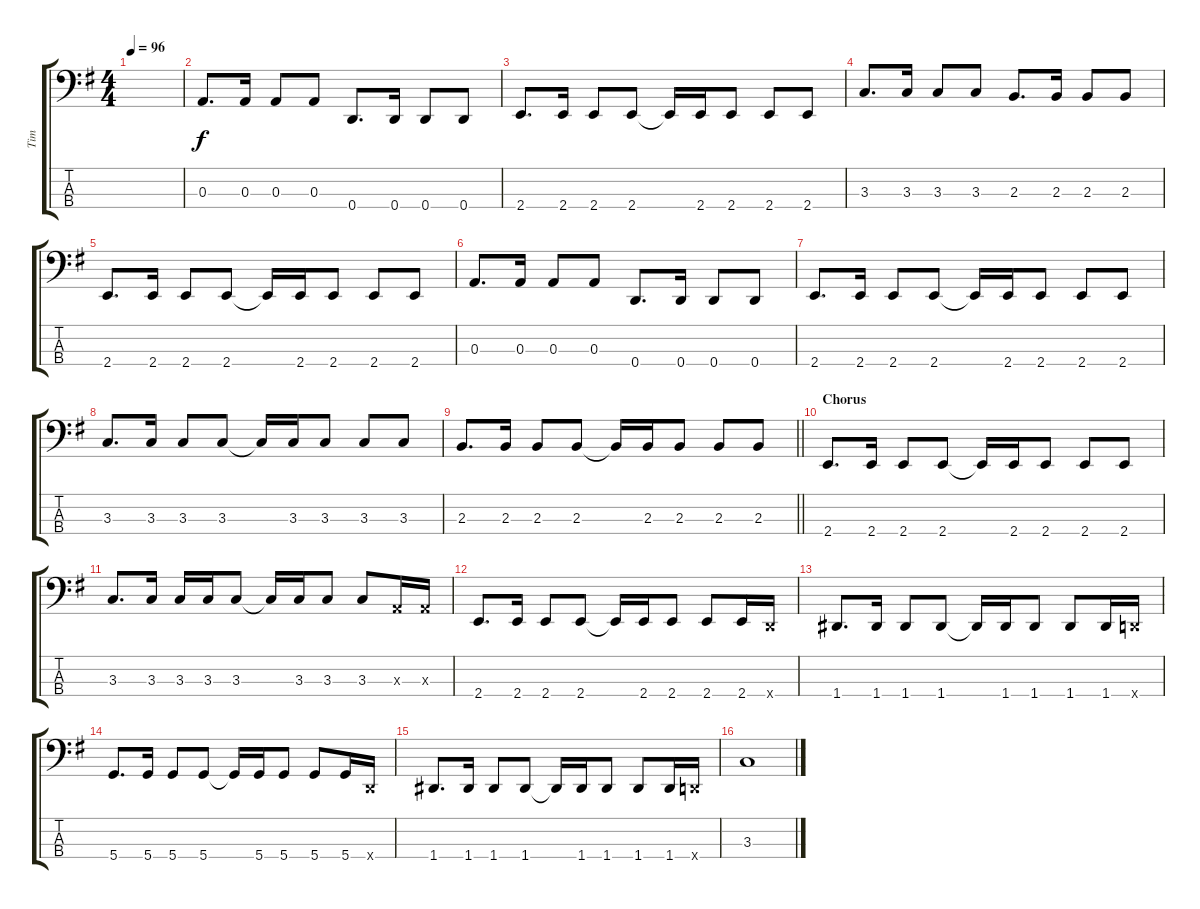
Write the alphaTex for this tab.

\track ("Tim" "Tim") {instrument electricbasspick}
\staff {score tabs}
\tuning (G2 D2 A1 D1) {hide}
\ts (4 4)
\tempo 96
\clef f4
\ks g
|
0.3.8{d} 0.3.16 0.3.8 0.3.8 0.4.8{d} 0.4.16 0.4.8 0.4.8 |
2.4.8{d} 2.4.16 2.4.8 2.4.8 2.4{t}.16 2.4.16 2.4.8 2.4.8 2.4.8 |
3.3.8{d} 3.3.16 3.3.8 3.3.8 2.3.8{d} 2.3.16 2.3.8 2.3.8 |
2.4.8{d} 2.4.16 2.4.8 2.4.8 2.4{t}.16 2.4.16 2.4.8 2.4.8 2.4.8 |
0.3.8{d} 0.3.16 0.3.8 0.3.8 0.4.8{d} 0.4.16 0.4.8 0.4.8 |
2.4.8{d} 2.4.16 2.4.8 2.4.8 2.4{t}.16 2.4.16 2.4.8 2.4.8 2.4.8 |
3.3.8{d} 3.3.16 3.3.8 3.3.8 3.3{t}.16 3.3.16 3.3.8 3.3.8 3.3.8 |
\barLineRight lightlight
2.3.8{d} 2.3.16 2.3.8 2.3.8 2.3{t}.16 2.3.16 2.3.8 2.3.8 2.3.8 |
\section ("" "Chorus")
2.4.8{d} 2.4.16 2.4.8 2.4.8 2.4{t}.16 2.4.16 2.4.8 2.4.8 2.4.8 |
3.3.8{d} 3.3.16 3.3.16 3.3.16 3.3.8 3.3{t}.16 3.3.16 3.3.8 3.3.8 0.3{x}.16 0.3{x}.16 |
2.4.8{d} 2.4.16 2.4.8 2.4.8 2.4{t}.16 2.4.16 2.4.8 2.4.8 2.4.16 0.4{x}.16 |
1.4.8{d} 1.4.16 1.4.8 1.4.8 1.4{t}.16 1.4.16 1.4.8 1.4.8 1.4.16 0.4{x}.16 |
5.4.8{d} 5.4.16 5.4.8 5.4.8 5.4{t}.16 5.4.16 5.4.8 5.4.8 5.4.16 0.4{x}.16 |
1.4.8{d} 1.4.16 1.4.8 1.4.8 1.4{t}.16 1.4.16 1.4.8 1.4.8 1.4.16 0.4{x}.16 |
3.3.1
